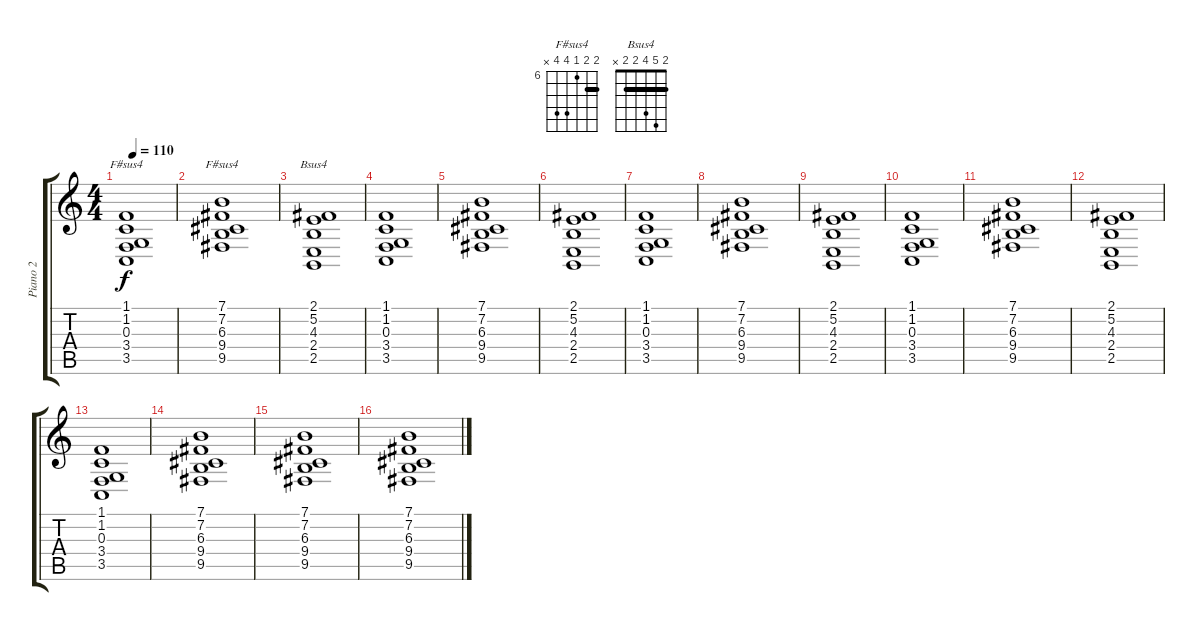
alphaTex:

\track ("Piano 2" "Piano 2") {instrument acousticgrandpiano}
\staff {score tabs}
\tuning (E4 B3 G3 D3 A2 E2) {hide}
\chord ("F#sus4" 2 2 4 4 2 2) {barre 2}
\chord ("F#sus4" 7 7 6 9 9 x) {firstfret 6 barre 7}
\chord ("Bsus4" 2 5 4 2 2 x) {barre 2}
\ts (4 4)
\tempo 110
\clef g2
\ks c
(1.1 1.2 0.3 3.4 3.5).1{ch "F#sus4" dy f} |
(7.1 7.2 6.3 9.4 9.5).1{ch "F#sus4"} |
(2.1 5.2 4.3 2.4 2.5).1{ch "Bsus4"} |
(1.1 1.2 0.3 3.4 3.5).1 |
(7.1 7.2 6.3 9.4 9.5).1 |
(2.1 5.2 4.3 2.4 2.5).1 |
(1.1 1.2 0.3 3.4 3.5).1 |
(7.1 7.2 6.3 9.4 9.5).1 |
(2.1 5.2 4.3 2.4 2.5).1 |
(1.1 1.2 0.3 3.4 3.5).1 |
(7.1 7.2 6.3 9.4 9.5).1 |
(2.1 5.2 4.3 2.4 2.5).1 |
(1.1 1.2 0.3 3.4 3.5).1 |
(7.1 7.2 6.3 9.4 9.5).1 |
(7.1 7.2 6.3 9.4 9.5).1 |
(7.1 7.2 6.3 9.4 9.5).1
